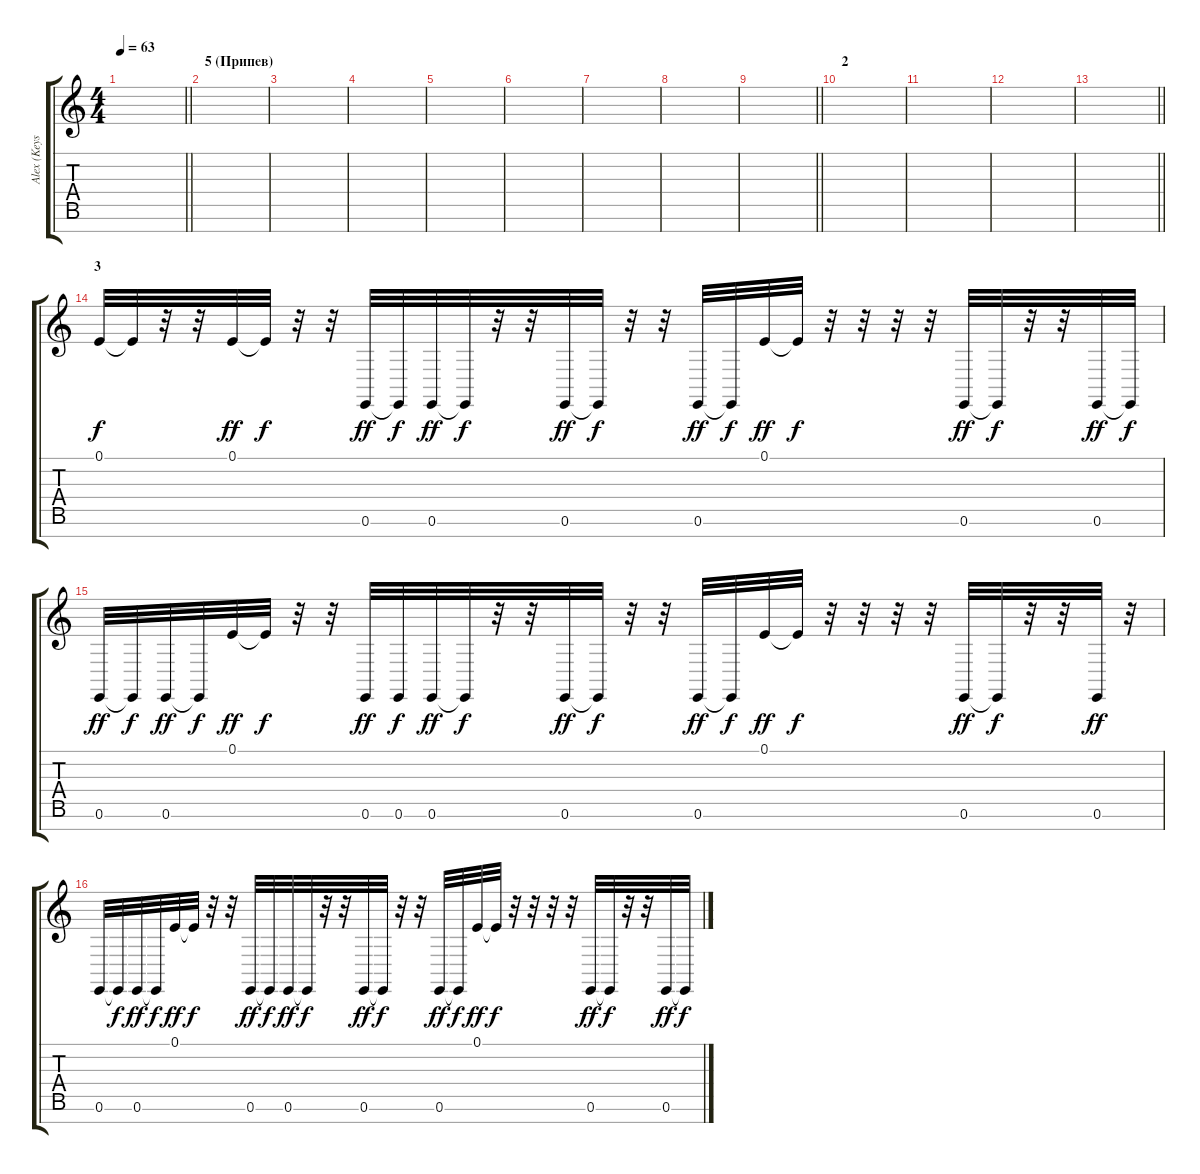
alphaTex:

\track ("Alex (Keys)" "Alex (Keys") {instrument shamisen}
\staff {score tabs}
\tuning (E4 B3 G3 D3 A2 E2 B1) {hide}
\ts (4 4)
\tempo 63
\clef g2
\barLineRight lightlight
\ks c
|
\section ("" "5 (Припев)")
|
|
|
|
|
|
|
\barLineRight lightlight
|
\section ("" "2")
|
|
|
\barLineRight lightlight
|
\section ("" "3")
0.1.32 0.1{t}.32{dy f} r.32 r.32 0.1.32{dy ff} 0.1{t}.32{dy f} r.32 r.32 0.6.32{dy ff} 0.6{t}.32{dy f} 0.6.32{dy ff} 0.6{t}.32{dy f} r.32 r.32 0.6.32{dy ff} 0.6{t}.32{dy f} r.32 r.32 0.6.32{dy ff} 0.6{t}.32{dy f} 0.1.32{dy ff} 0.1{t}.32{dy f} r.32 r.32 r.32 r.32 0.6.32{dy ff} 0.6{t}.32{dy f} r.32 r.32 0.6.32{dy ff} 0.6{t}.32{dy f} |
0.6.32{dy ff} 0.6{t}.32{dy f} 0.6.32{dy ff} 0.6{t}.32{dy f} 0.1.32{dy ff} 0.1{t}.32{dy f} r.32 r.32 0.6.32{dy ff} 0.6.32{dy f} 0.6.32{dy ff} 0.6{t}.32{dy f} r.32 r.32 0.6.32{dy ff} 0.6{t}.32{dy f} r.32 r.32 0.6.32{dy ff} 0.6{t}.32{dy f} 0.1.32{dy ff} 0.1{t}.32{dy f} r.32 r.32 r.32 r.32 0.6.32{dy ff} 0.6{t}.32{dy f} r.32 r.32 0.6.32{dy ff} r.32 |
0.6.32 0.6{t}.32{dy f} 0.6.32{dy ff} 0.6{t}.32{dy f} 0.1.32{dy ff} 0.1{t}.32{dy f} r.32 r.32 0.6.32{dy ff} 0.6{t}.32{dy f} 0.6.32{dy ff} 0.6{t}.32{dy f} r.32 r.32 0.6.32{dy ff} 0.6{t}.32{dy f} r.32 r.32 0.6.32{dy ff} 0.6{t}.32{dy f} 0.1.32{dy ff} 0.1{t}.32{dy f} r.32 r.32 r.32 r.32 0.6.32{dy ff} 0.6{t}.32{dy f} r.32 r.32 0.6.32{dy ff} 0.6{t}.32{dy f}
